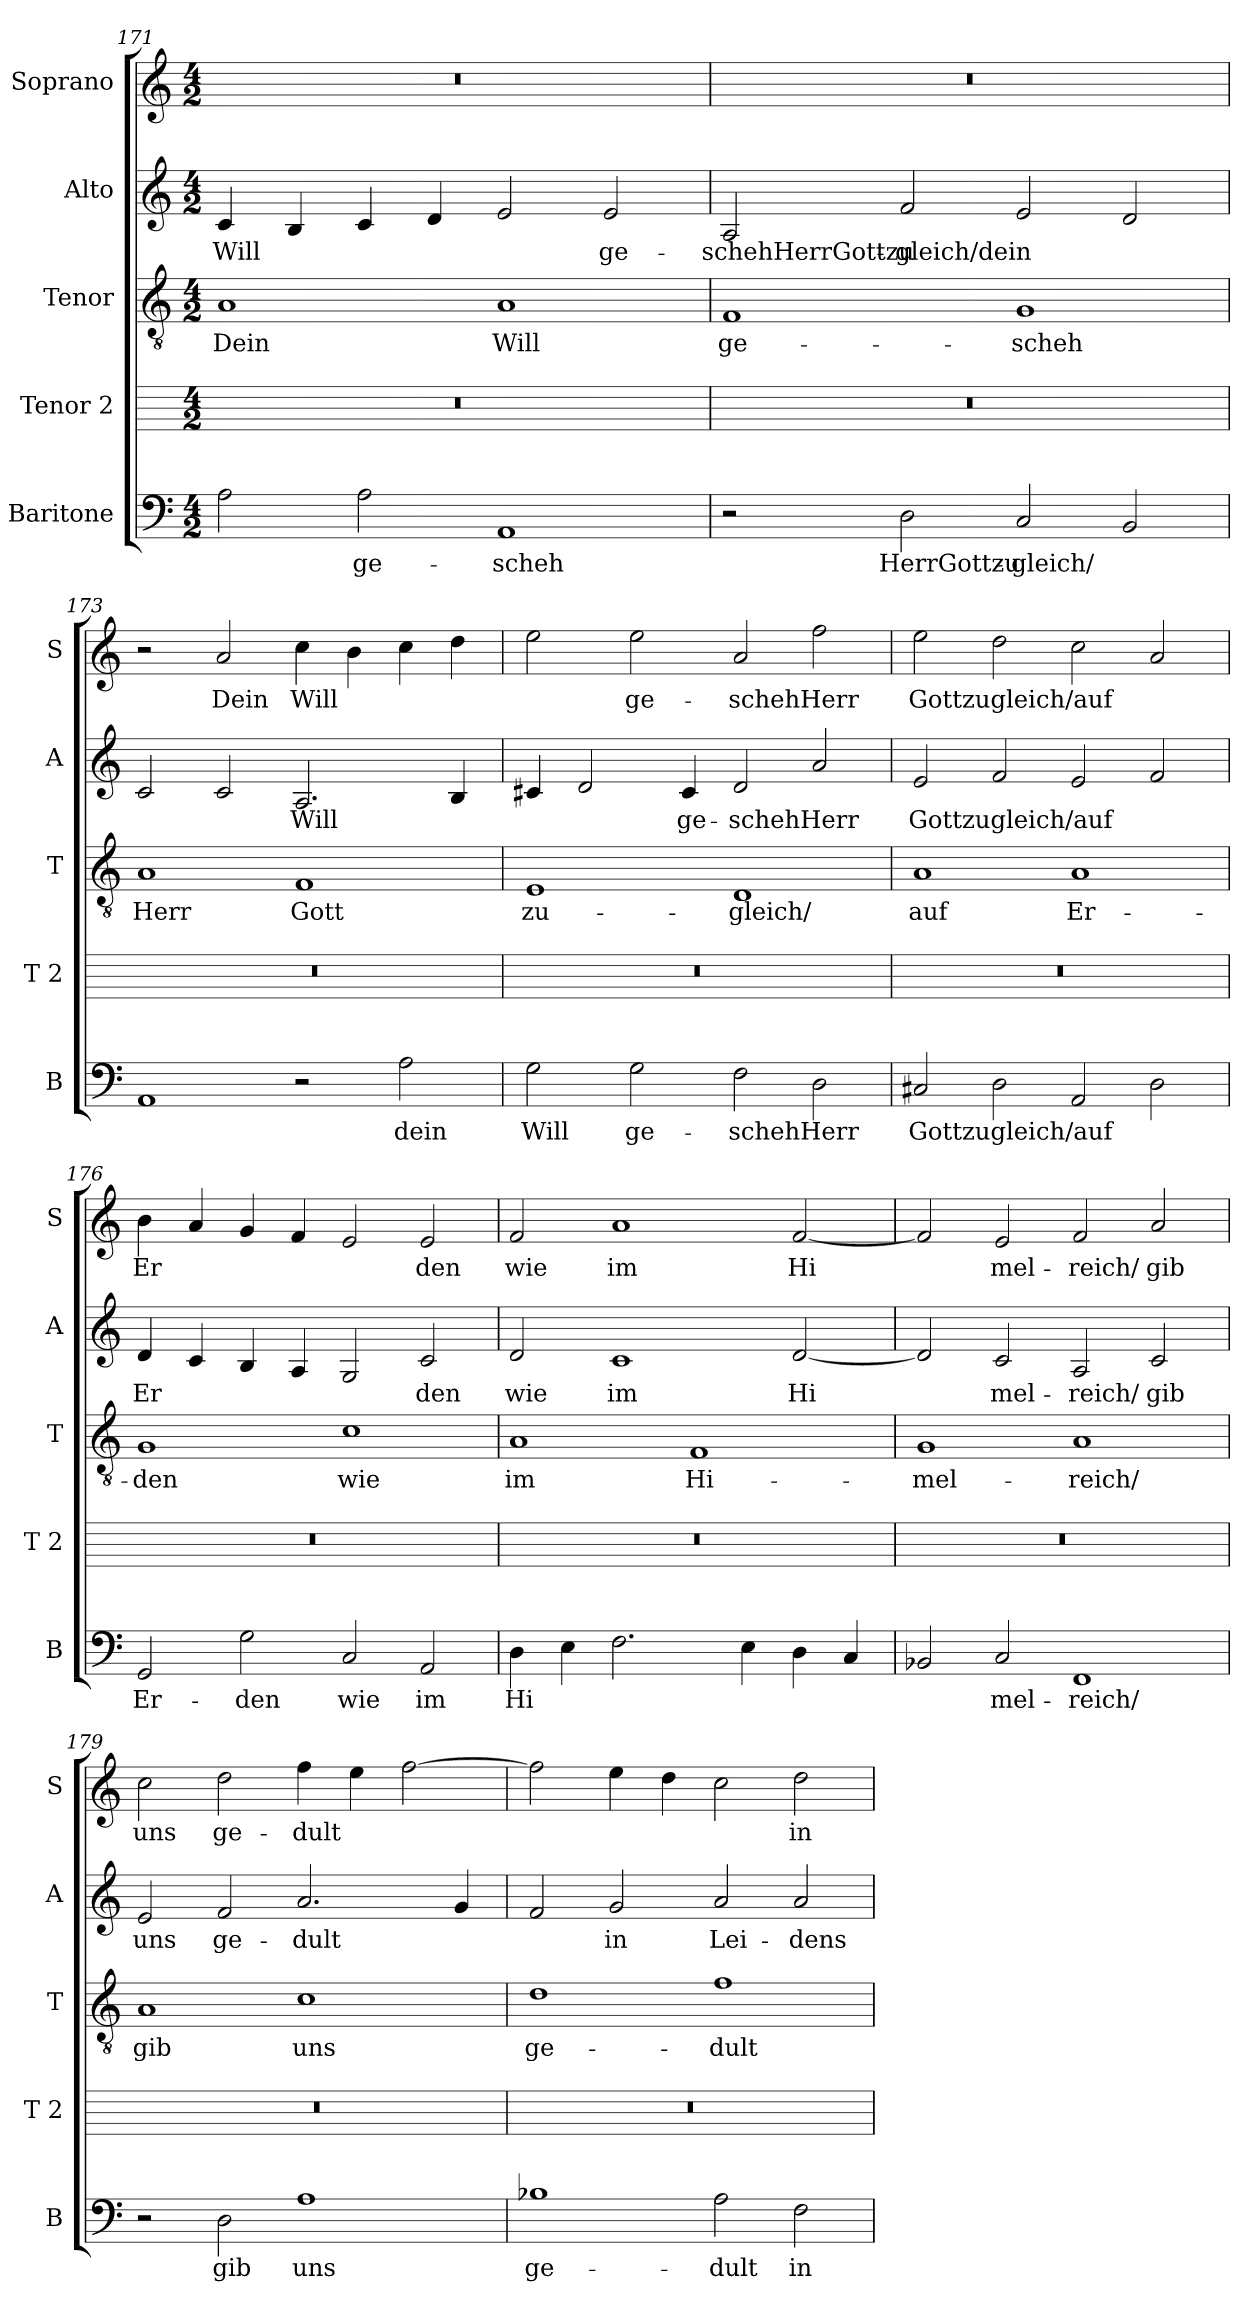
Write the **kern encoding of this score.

**kern	**text	**kern	**kern	**text	**kern	**text	**kern	**text
*part5	*part5	*part4	*part3	*part3	*part2	*part2	*part1	*part1
*staff5	*staff5	*staff4	*staff3	*staff3	*staff2	*staff2	*staff1	*staff1
*I"Baritone	*	*I"Tenor 2	*I"Tenor	*	*I"Alto	*	*I"Soprano	*
*I'B	*	*I'T 2	*I'T	*	*I'A	*	*I'S	*
*clefF4	*	*	*clefGv2	*	*clefG2	*	*clefG2	*
*k[]	*	*k[]	*k[]	*	*k[]	*	*k[]	*
*C:	*	*C:	*C:	*	*C:	*	*C:	*
*M4/2	*	*M4/2	*M4/2	*	*M4/2	*	*M4/2	*
=171	=171	=171	=171	=171	=171	=171	=171	=171
!	!LO:LY:b:cj	!	!	!LO:LY:b:cj	!	!LO:LY:b:cj	!	!
2A\	.	0r	1A	Dein	4c/	Will	0r	.
!	!	!	!	!	!	!LO:LY:b:cj	!	!
.	.	.	.	.	4B/	.	.	.
!	!LO:LY:b:cj	!	!	!	!	!LO:LY:b:cj	!	!
2A\	ge-	.	.	.	4c/	.	.	.
!	!	!	!	!	!	!LO:LY:b:cj	!	!
.	.	.	.	.	4d/	.	.	.
!	!LO:LY:b:cj	!	!	!LO:LY:b:cj	!	!LO:LY:b:cj	!	!
1AA	-scheh	.	1A	Will	2e/	.	.	.
!	!	!	!	!	!	!LO:LY:b:cj	!	!
.	.	.	.	.	2e/	ge-	.	.
=172	=172	=172	=172	=172	=172	=172	=172	=172
!	!	!	!	!LO:LY:b:cj	!	!LO:LY:b:cj	!	!
2r	.	0r	1F	ge-	2A/	-schehHerrGottzu-	0r	.
!	!LO:LY:b:cj	!	!	!	!	!LO:LY:b:cj	!	!
2D\	HerrGottzu-	.	.	.	2f/	-gleich/dein	.	.
!	!LO:LY:b:cj	!	!	!LO:LY:b:cj	!	!LO:LY:b:cj	!	!
2C/	-gleich/	.	1G	-scheh	2e/	.	.	.
!	!LO:LY:b:cj	!	!	!	!	!LO:LY:b:cj	!	!
2BB/	.	.	.	.	2d/	.	.	.
=173	=173	=173	=173	=173	=173	=173	=173	=173
!	!LO:LY:b:cj	!	!	!LO:LY:b:cj	!	!LO:LY:b:cj	!	!
1AA	.	0r	1A	Herr	2c/	.	2r	.
!	!	!	!	!	!	!LO:LY:b:cj	!	!LO:LY:b:cj
.	.	.	.	.	2c/	.	2a/	Dein
!	!	!	!	!LO:LY:b:cj	!	!LO:LY:b:cj	!	!LO:LY:b:cj
2r	.	.	1F	Gott	2.A/	Will	4cc\	Will
!	!	!	!	!	!	!	!	!LO:LY:b:cj
.	.	.	.	.	.	.	4b\	.
!	!LO:LY:b:cj	!	!	!	!	!	!	!LO:LY:b:cj
2A\	dein	.	.	.	.	.	4cc\	.
!	!	!	!	!	!	!LO:LY:b:cj	!	!LO:LY:b:cj
.	.	.	.	.	4B/	.	4dd\	.
=174	=174	=174	=174	=174	=174	=174	=174	=174
!	!LO:LY:b:cj	!	!	!LO:LY:b:cj	!	!LO:LY:b:cj	!	!LO:LY:b:cj
2G\	Will	0r	1E	zu-	4c#X/	.	2ee\	.
!	!	!	!	!	!	!LO:LY:b:cj	!	!
.	.	.	.	.	2d/	.	.	.
!	!LO:LY:b:cj	!	!	!	!	!	!	!LO:LY:b:cj
2G\	ge-	.	.	.	.	.	2ee\	ge-
!	!	!	!	!	!	!LO:LY:b:cj	!	!
.	.	.	.	.	4c#/	ge-	.	.
!	!LO:LY:b:cj	!	!	!LO:LY:b:cj	!	!LO:LY:b:cj	!	!LO:LY:b:cj
2F\	-schehHerr	.	1D	-gleich/	2d/	-schehHerr	2a/	-schehHerr
!	!LO:LY:b:cj	!	!	!	!	!LO:LY:b:cj	!	!LO:LY:b:cj
2D\	.	.	.	.	2a/	.	2ff\	.
=175	=175	=175	=175	=175	=175	=175	=175	=175
!	!LO:LY:b:cj	!	!	!LO:LY:b:cj	!	!LO:LY:b:cj	!	!LO:LY:b:cj
2C#X/	Gottzugleich/auf	0r	1A	auf	2e/	Gottzugleich/auf	2ee\	Gottzugleich/auf
!	!LO:LY:b:cj	!	!	!	!	!LO:LY:b:cj	!	!LO:LY:b:cj
2D\	.	.	.	.	2f/	.	2dd\	.
!	!LO:LY:b:cj	!	!	!LO:LY:b:cj	!	!LO:LY:b:cj	!	!LO:LY:b:cj
2AA/	.	.	1A	Er-	2e/	.	2cc\	.
!	!LO:LY:b:cj	!	!	!	!	!LO:LY:b:cj	!	!LO:LY:b:cj
2D\	.	.	.	.	2f/	.	2a/	.
!!LO:LB:g=z
=176	=176	=176	=176	=176	=176	=176	=176	=176
!	!LO:LY:b:cj	!	!	!LO:LY:b:cj	!	!LO:LY:b:cj	!	!LO:LY:b:cj
2GG/	Er-	0r	1G	-den	4d/	Er-	4b\	Er-
!	!	!	!	!	!	!LO:LY:b:cj	!	!LO:LY:b:cj
.	.	.	.	.	4c/	--	4a/	--
!	!LO:LY:b:cj	!	!	!	!	!LO:LY:b:cj	!	!LO:LY:b:cj
2G\	-den	.	.	.	4B/	--	4g/	--
!	!	!	!	!	!	!LO:LY:b:cj	!	!LO:LY:b:cj
.	.	.	.	.	4A/	--	4f/	--
!	!LO:LY:b:cj	!	!	!LO:LY:b:cj	!	!LO:LY:b:cj	!	!LO:LY:b:cj
2C/	wie	.	1c	wie	2G/	--	2e/	--
!	!LO:LY:b:cj	!	!	!	!	!LO:LY:b:cj	!	!LO:LY:b:cj
2AA/	im	.	.	.	2c/	-den	2e/	-den
=177	=177	=177	=177	=177	=177	=177	=177	=177
!	!LO:LY:b:cj	!	!	!LO:LY:b:cj	!	!LO:LY:b:cj	!	!LO:LY:b:cj
4D\	Hi-	0r	1A	im	2d/	wie	2f/	wie
!	!LO:LY:b:cj	!	!	!	!	!	!	!
4E\	--	.	.	.	.	.	.	.
!	!LO:LY:b:cj	!	!	!	!	!LO:LY:b:cj	!	!LO:LY:b:cj
2.F\	--	.	.	.	1c	im	1a	im
!	!	!	!	!LO:LY:b:cj	!	!	!	!
.	.	.	1F	Hi-	.	.	.	.
!	!LO:LY:b:cj	!	!	!	!	!	!	!
4E\	--	.	.	.	.	.	.	.
!	!LO:LY:b:cj	!	!	!	!	!LO:LY:b:cj	!	!LO:LY:b:cj
4D\	--	.	.	.	[<2d/	Hi-	[<2f/	Hi-
!	!LO:LY:b:cj	!	!	!	!	!	!	!
4C/	--	.	.	.	.	.	.	.
=178	=178	=178	=178	=178	=178	=178	=178	=178
!	!LO:LY:b:cj	!	!	!LO:LY:b:cj	!	!LO:LY:b:cj	!	!LO:LY:b:cj
2BB-X/	--	0r	1G	-mel-	2d/]	--	2f/]	--
!	!LO:LY:b:cj	!	!	!	!	!LO:LY:b:cj	!	!LO:LY:b:cj
2C/	-mel-	.	.	.	2c/	-mel-	2e/	-mel-
!	!LO:LY:b:cj	!	!	!LO:LY:b:cj	!	!LO:LY:b:cj	!	!LO:LY:b:cj
1FF	-reich/	.	1A	-reich/	2A/	-reich/	2f/	-reich/
!	!	!	!	!	!	!LO:LY:b:cj	!	!LO:LY:b:cj
.	.	.	.	.	2c/	gib	2a/	gib
=179	=179	=179	=179	=179	=179	=179	=179	=179
!	!	!	!	!LO:LY:b:cj	!	!LO:LY:b:cj	!	!LO:LY:b:cj
2r	.	0r	1A	gib	2e/	uns	2cc\	uns
!	!LO:LY:b:cj	!	!	!	!	!LO:LY:b:cj	!	!LO:LY:b:cj
2D\	gib	.	.	.	2f/	ge-	2dd\	ge-
!	!LO:LY:b:cj	!	!	!LO:LY:b:cj	!	!LO:LY:b:cj	!	!LO:LY:b:cj
1A	uns	.	1c	uns	2.a/	-dult	4ff\	-dult
!	!	!	!	!	!	!	!	!LO:LY:b:cj
.	.	.	.	.	.	.	4ee\	.
!	!	!	!	!	!	!	!	!LO:LY:b:cj
.	.	.	.	.	.	.	[>2ff\	.
!	!	!	!	!	!	!LO:LY:b:cj	!	!
.	.	.	.	.	4g/	.	.	.
=180	=180	=180	=180	=180	=180	=180	=180	=180
!	!LO:LY:b:cj	!	!	!LO:LY:b:cj	!	!LO:LY:b:cj	!	!LO:LY:b:cj
1B-X	ge-	0r	1d	ge-	2f/	.	2ff\]	.
!	!	!	!	!	!	!LO:LY:b:cj	!	!LO:LY:b:cj
.	.	.	.	.	2g/	in	4ee\	.
!	!	!	!	!	!	!	!	!LO:LY:b:cj
.	.	.	.	.	.	.	4dd\	.
!	!LO:LY:b:cj	!	!	!LO:LY:b:cj	!	!LO:LY:b:cj	!	!LO:LY:b:cj
2A\	-dult	.	1f	-dult	2a/	Lei-	2cc\	.
!	!LO:LY:b:cj	!	!	!	!	!LO:LY:b:cj	!	!LO:LY:b:cj
2F\	in	.	.	.	2a/	-dens	2dd\	in
=	=	=	=	=	=	=	=	=
*-	*-	*-	*-	*-	*-	*-	*-	*-
